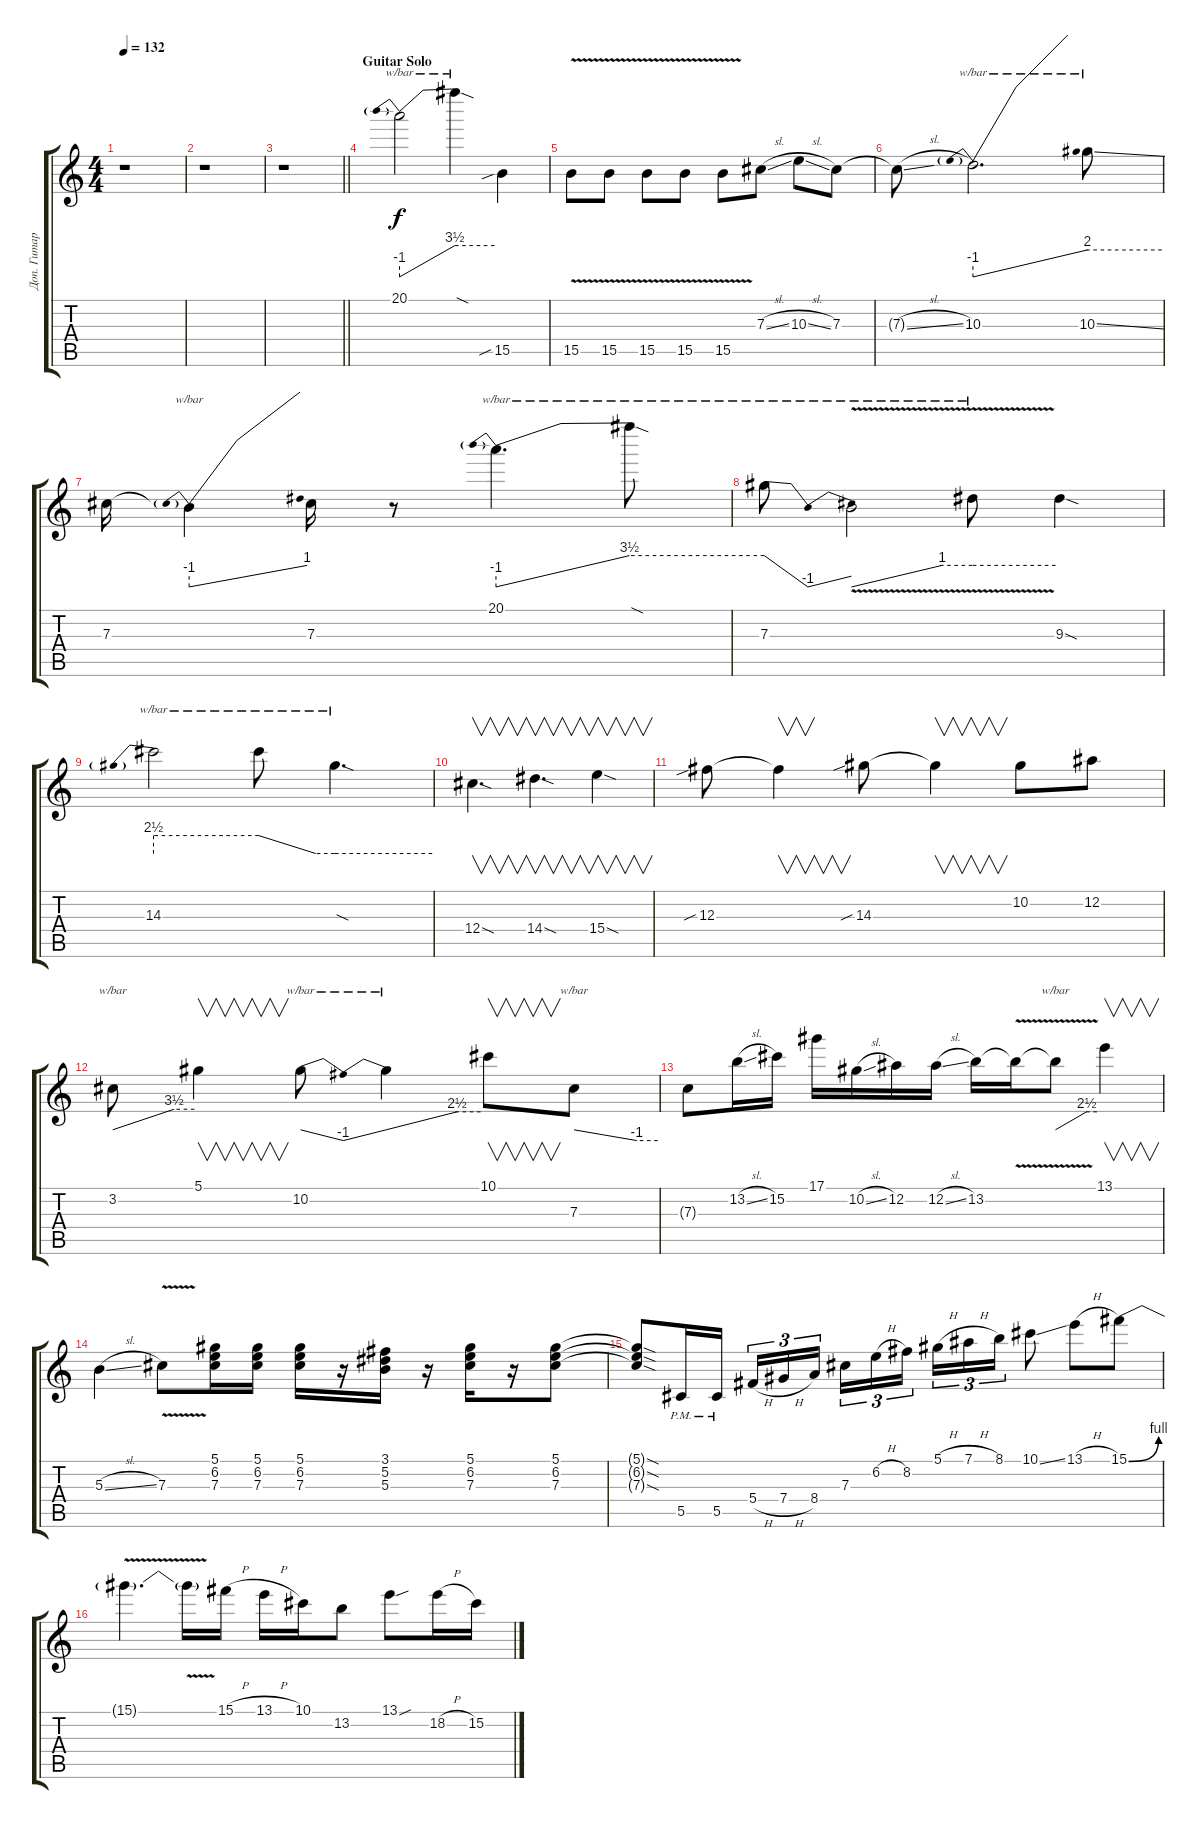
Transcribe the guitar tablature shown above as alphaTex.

\track ("Доп. Гитара" "Доп. Гитар") {instrument distortionguitar}
\staff {score tabs}
\tuning (Eb4 Bb3 Gb3 Db3 Ab2 Eb2) {hide}
\ts (4 4)
\tempo 132
\clef g2
\ks c
r.1{dy f} |
r.1 |
\barLineRight lightlight
r.1 |
\section ("" "Guitar Solo")
20.1.2{tbe (predivedive default 0 -4 60 14) balance 8 instrument distortionguitar} 20.1{sod t}.4{tbe (hold default 0 14 60 14)} 15.5{sib}.4 |
15.5{v}.8 15.5{v}.8 15.5{v}.8 15.5{v}.8 15.5{v}.8 7.3{sl}.8 10.3{sl}.8 7.3.8 |
7.3{sl t}.8 10.3.2{d tbe (predivedive default 0 -4 60 8)} 10.3{ss}.8{tbe (hold default 0 8 60 8)} |
7.3.16 7.3{t}.4{tbe (predivedive default 0 -4 60 4)} 7.3.16 r.8 20.1.4{d tbe (predivedive default 0 -4 60 14)} 20.1{sod t}.8{tbe (hold default 0 14 60 14)} |
7.3.8{tbe (dip default 0 14 30 -4 60 0)} 7.3{v t}.2{tbe (custom default 0 -4 45 4 60 4)} 7.3{v t}.8{tbe (hold default 0 4 60 4)} 9.3{sod}.4 |
14.3.2{tbe (predive default 0 10 60 10)} 14.3{t}.8{tbe (custom default 0 10 45 0 60 0)} 14.3{sod t}.4{d tbe (hold default 0 0 60 0)} |
12.4{sod}.4{v d} 14.4{sod}.4{v d} 15.4{sod}.4{v} |
12.3{sib}.8 12.3{t}.4{v} 14.3{sib}.8 14.3{t}.4{v} 10.2.8 12.2.8 |
3.2.8{tbe (custom default 0 0 45 14 60 14)} 5.1.4{v} 10.2.8{tbe (dip default 0 0 30 -4 60 0)} 10.2{t}.4{tbe (custom default 0 0 45 10 60 10)} 10.1.8{v} 7.3.8{tbe (custom default 0 0 45 -4 60 -4)} |
7.3{t}.8 13.2{sl}.16 15.2.16 17.1.16 10.2{sl}.16 12.2.16 12.2{sl}.16 13.2.16 13.2{v t}.16 13.2{t}.8{tbe (custom default 0 0 45 10 60 10)} 13.1.4{v} |
5.3{sl}.4 7.3{v}.8 (5.1 6.2 7.3).16 (5.1 6.2 7.3).16 (5.1 6.2 7.3).16 r.16 (3.1 5.2 5.3).16 r.16 (5.1 6.2 7.3).16 r.16 (5.1 6.2 7.3).8 |
(5.1{sod t} 6.2{sod t} 7.3{sod t}).8 5.5{pm}.16 5.5{pm}.16 5.4{h}.16{tu (3 2)} 7.4{h}.16{tu (3 2)} 8.4.16{tu (3 2) beam splitsecondary} 7.3.16{tu (3 2)} 6.2{h}.16{tu (3 2)} 8.2.16{tu (3 2)} 5.1{h}.16{tu (3 2)} 7.1{h}.16{tu (3 2)} 8.1.16{tu (3 2)} 10.1{ss}.8 13.1{h}.8 15.1{be (bend 0 0 60 4)}.8 |
15.1{v t}.4{d} 15.1{v t}.16 15.1{h}.16 13.1{h}.16 10.1.16 13.2.8 13.1{sou}.8 18.2{h}.16 15.2{sl}.16
